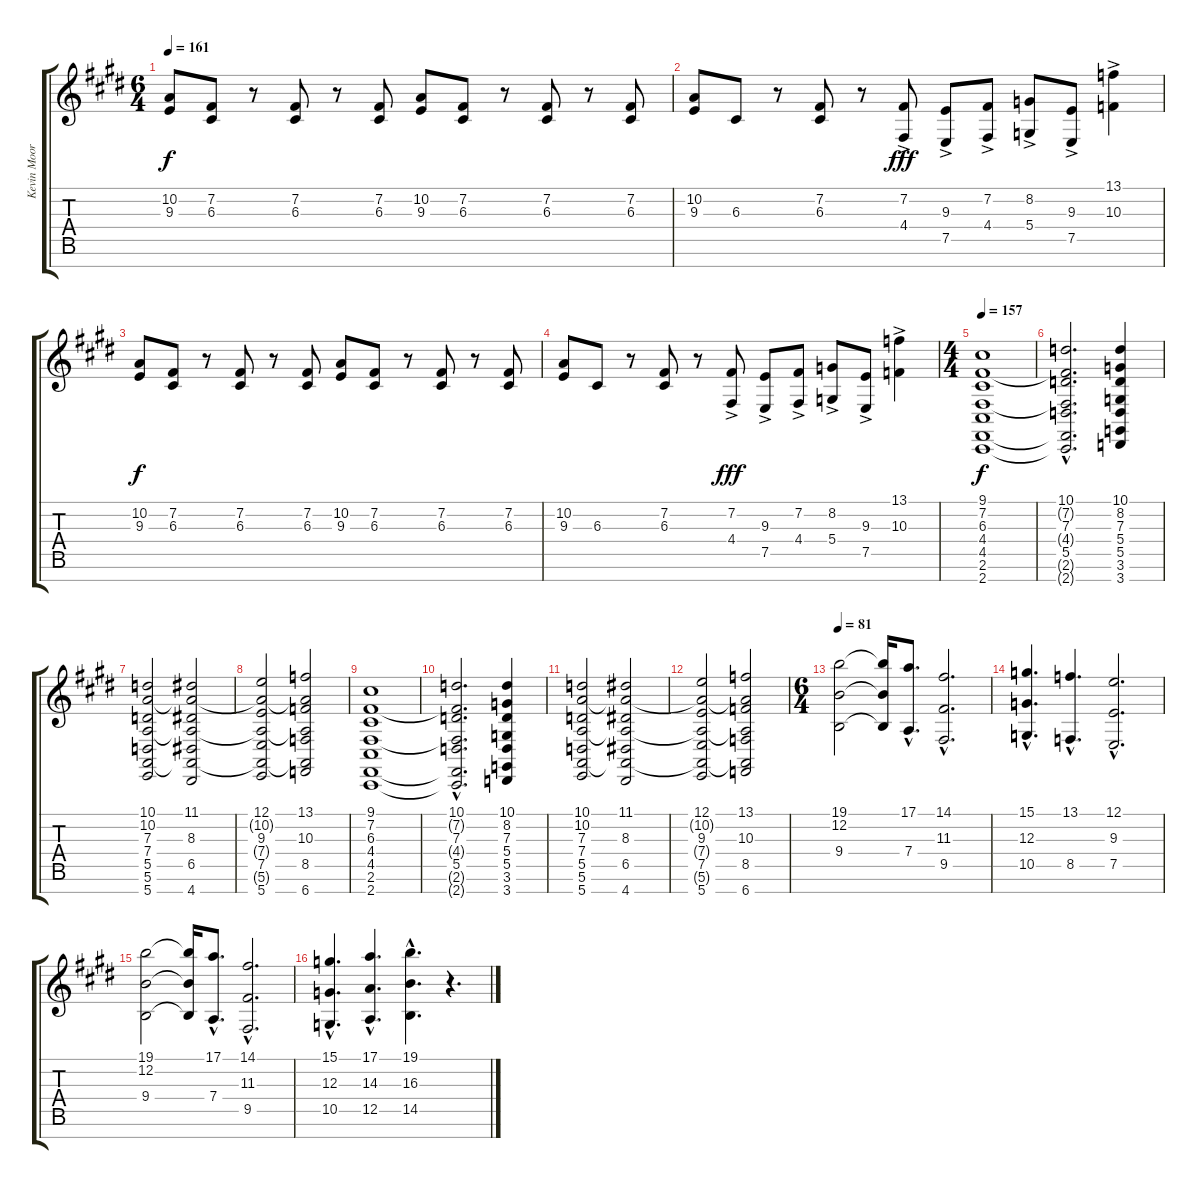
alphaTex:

\track ("Kevin Moore" "Kevin Moor") {instrument tremolostrings}
\staff {score tabs}
\tuning (E4 B3 G3 D3 A2 E2 B1) {hide}
\ts (6 4)
\tempo 161
\clef g2
\ks e
(10.2 9.3).8{dy f volume 9 instrument stringensemble1} (7.2 6.3).8 r.8 (7.2 6.3).8 r.8 (7.2 6.3).8 (10.2 9.3).8 (7.2 6.3).8 r.8 (7.2 6.3).8 r.8 (7.2 6.3).8 |
(10.2 9.3).8 6.3.8 r.8 (7.2 6.3).8 r.8 (7.2{ac} 4.4).8{dy fff} (9.3{ac} 7.5).8 (7.2{ac} 4.4).8 (8.2{ac} 5.4).8 (9.3{ac} 7.5).8 (13.1{ac} 10.3).4 |
(10.2 9.3).8{dy f} (7.2 6.3).8 r.8 (7.2 6.3).8 r.8 (7.2 6.3).8 (10.2 9.3).8 (7.2 6.3).8 r.8 (7.2 6.3).8 r.8 (7.2 6.3).8 |
(10.2 9.3).8 6.3.8 r.8 (7.2 6.3).8 r.8 (7.2{ac} 4.4).8{dy fff} (9.3{ac} 7.5).8 (7.2{ac} 4.4).8 (8.2{ac} 5.4).8 (9.3{ac} 7.5).8 (13.1{ac} 10.3).4 |
\ts (4 4)
\tempo 157
(9.1 7.2 6.3 4.4 4.5 2.6 2.7).1{dy f volume 9 balance 6 instrument churchorgan} |
(10.1{hac} 7.2{hac t} 7.3{hac} 4.4{hac t} 5.5{hac} 2.6{hac t} 2.7{hac t}).2{d} (10.1 8.2 7.3 5.4 5.5 3.6 3.7).4 |
(10.1 10.2 7.3 7.4 5.5 5.6 5.7).2 (11.1 10.2{t} 8.3 7.4{t} 6.5 5.6{t} 4.7).2 |
(12.1 10.2{t} 9.3 7.4{t} 7.5 5.6{t} 5.7).2 (13.1 10.2{t} 10.3 7.4{t} 8.5 5.6{t} 6.7).2 |
(9.1 7.2 6.3 4.4 4.5 2.6 2.7).1 |
(10.1{hac} 7.2{hac t} 7.3{hac} 4.4{hac t} 5.5{hac} 2.6{hac t} 2.7{hac t}).2{d} (10.1 8.2 7.3 5.4 5.5 3.6 3.7).4 |
(10.1 10.2 7.3 7.4 5.5 5.6 5.7).2 (11.1 10.2{t} 8.3 7.4{t} 6.5 5.6{t} 4.7).2 |
(12.1 10.2{t} 9.3 7.4{t} 7.5 5.6{t} 5.7).2 (13.1 10.2{t} 10.3 7.4{t} 8.5 5.6{t} 6.7).2 |
\ts (6 4)
\tempo 81
(19.1 12.2 9.4).2{volume 8 balance 8 instrument choiraahs} (19.1{t} 12.2{t} 9.4{t}).16 (17.1{hac} 7.4{hac}).8{d} (14.1{hac} 11.3{hac} 9.5{hac}).2{d} |
(15.1{hac} 12.3{hac} 10.5{hac}).4{d} (13.1{hac} 8.5{hac}).4{d} (12.1{hac} 9.3{hac} 7.5{hac}).2{d} |
(19.1 12.2 9.4).2 (19.1{t} 12.2{t} 9.4{t}).16 (17.1{hac} 7.4{hac}).8{d} (14.1{hac} 11.3{hac} 9.5{hac}).2{d} |
(15.1{hac} 12.3{hac} 10.5{hac}).4{d} (17.1{hac} 14.3{hac} 12.5{hac}).4{d} (19.1{hac} 16.3{hac} 14.5{hac}).4{d} r.4{d}
